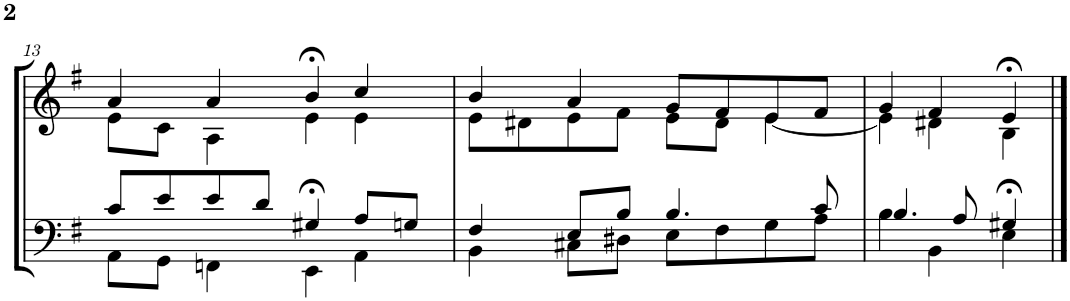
**kern	**kern
*part2	*part1
*staff2	*staff1
*I"Tenor/Baß	*I"Sopran/Alt
!!LO:PB:g=z
*clefF4	*clefG2
*k[f#]	*k[f#]
*M4/4	*M4/4
=13	=13
*^	*^
8c/L	8AA\L	4a/	8e\L
8e/	8GG\J	.	8c\J
8e/	4FFn\	4a/	4A\
8d/J	.	.	.
4G#X/	4EE>\	4b>/	4e\
8A/L	4AA\	4cc/	4e\
8Gn/J	.	.	.
=14	=14	=14	=14
4F#/	4BB\	4b/	8e\L
.	.	.	8d#X\
8E/L	8C#X\L	4a/	8e\
8B/J	8D#X\J	.	8f#\J
4.B/	8E\L	8g/L	8e\L
.	8F#\	8f#/	8d#\J
.	8G\	8e/	[4e\
8c/	8A\J	8f#/J	.
=15	=15	=15	=15
4.B/	4B\	4g/	4e\]
.	4BB\	4f#/	4d#X\
8A/	.	.	.
4G#X/	4E>\	4e>/	4B\
*v	*v	*	*
*	*v	*v
==	==
*-	*-
